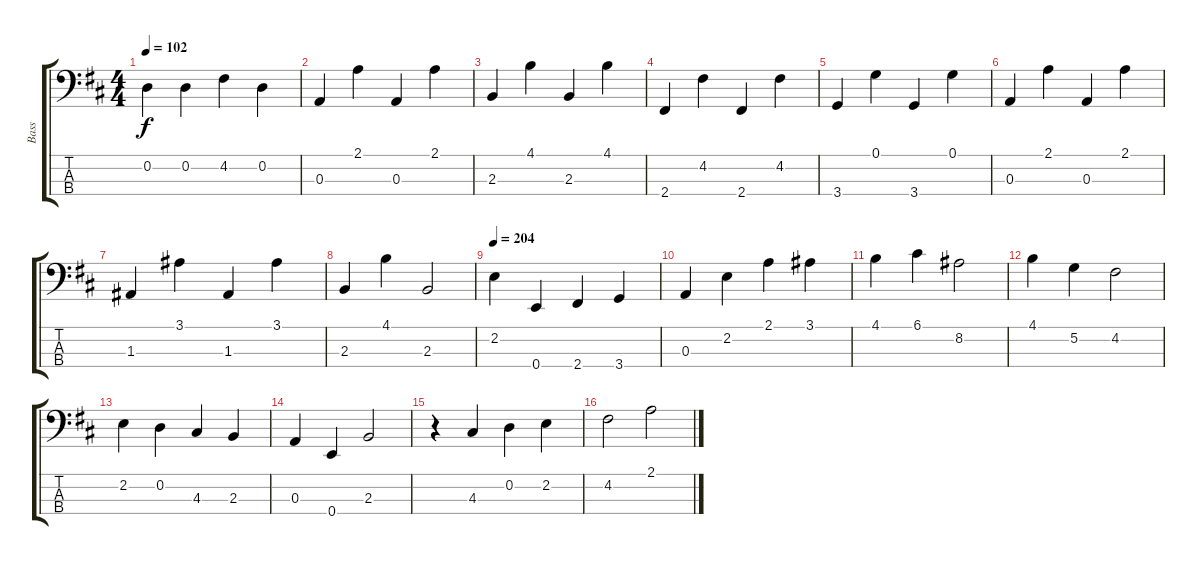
\track ("Bass" "Bass") {instrument electricbasspick}
\staff {score tabs}
\tuning (G2 D2 A1 E1) {hide}
\ts (4 4)
\tempo 102
\clef f4
\ks d
0.2.4{dy f} 0.2.4 4.2.4 0.2.4 |
0.3.4 2.1.4 0.3.4 2.1.4 |
2.3.4 4.1.4 2.3.4 4.1.4 |
2.4.4 4.2.4 2.4.4 4.2.4 |
3.4.4 0.1.4 3.4.4 0.1.4 |
0.3.4 2.1.4 0.3.4 2.1.4 |
1.3.4 3.1.4 1.3.4 3.1.4 |
2.3.4 4.1.4 2.3.2 |
\tempo 204
2.2.4{instrument electricbassfinger} 0.4.4 2.4.4 3.4.4 |
0.3.4 2.2.4 2.1.4 3.1.4 |
4.1.4 6.1.4 8.2.2 |
4.1.4 5.2.4 4.2.2 |
2.2.4 0.2.4 4.3.4 2.3.4 |
0.3.4 0.4.4 2.3.2 |
r.4 4.3.4 0.2.4 2.2.4 |
4.2.2 2.1.2
